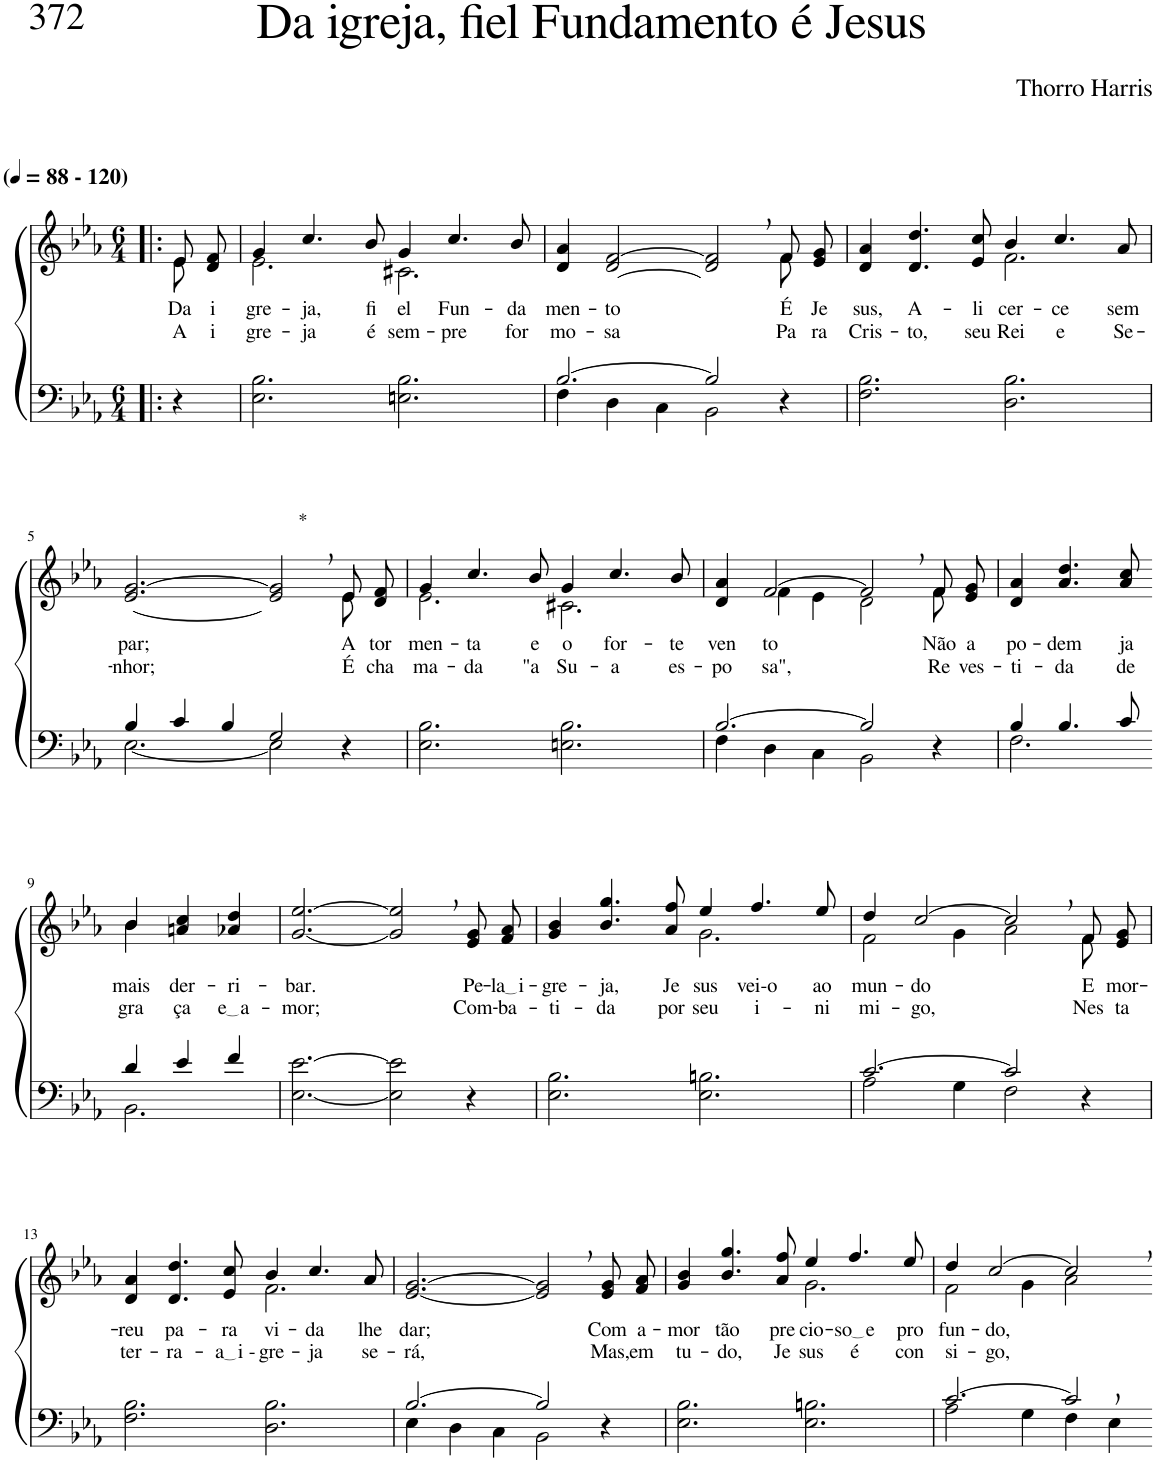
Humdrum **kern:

**kern	**kern	**text	**text
*part2	*part1	*part1	*part1
*staff2	*staff1	*staff1	*staff1
*I"Parte III e IV	*I"Parte I e II	*	*
*clefF4	*clefG2	*	*
*Trd2c3	*Trd2c3	*	*
*k[b-e-a-]	*k[b-e-a-]	*	*
*M6/4	*M6/4	*	*
*MM88	*MM88	*	*
=1!|:	=1!|:	=1!|:	=1!|:
*	*^	*	*
!	!LO:TX:a:B:t=(	!	!	!
!	!LO:TX:a:B:t=- 120)	!	!	!
!	!	!	!LO:LY:b	!LO:LY:b
4r	8e-/L	8e-\	Da	A
!	!	!	!LO:LY:b	!LO:LY:b
.	8d/ 8f/J	8ryy	i-	i-
=2	=2	=2	=2	=2
!	!	!	!LO:LY:b	!LO:LY:b
2.E-\ 2.B-\	4g/	2.e-\	-gre-	-gre-
!	!	!	!LO:LY:b	!LO:LY:b
.	4.cc/	.	-ja,	-ja
!	!	!	!LO:LY:b	!LO:LY:b
.	8b-/	.	fi-	é
!	!	!	!LO:LY:b	!LO:LY:b
2.En\ 2.B-\	4g/	2.c#X\	-el	sem-
!	!	!	!LO:LY:b	!LO:LY:b
.	4.cc/	.	Fun-	-pre
!	!	!	!LO:LY:b	!LO:LY:b
.	8b-/	.	-da-	for-
=3	=3	=3	=3	=3
*^	*	*	*	*
!	!	!	!	!LO:LY:b	!LO:LY:b
[2.B-/	4F\	1ryy	4d/ 4a-/	-men-	-mo-
!	!	!	!	!LO:LY:b	!LO:LY:b
.	4D\	.	[2d/ [2f/	-to	-sa
.	4C\	.	.	.	.
2B-/]	2BB-\	.	2d/] 2f/]	.	.
.	.	4ryy	.	.	.
!	!	!	!	!LO:LY:b	!LO:LY:b
4r	4ryy	8f\	8f/L	É	Pa-
!	!	!	!	!LO:LY:b	!LO:LY:b
.	.	8ryy	8e-/ 8g/J	Je-	-ra
*v	*v	*	*	*	*
=4	=4	=4	=4	=4
!	!	!	!LO:LY:b	!LO:LY:b
2.F\ 2.B-\	4d/ 4a-/	2.ryy	-sus,	Cris-
!	!	!	!LO:LY:b	!LO:LY:b
.	4.d/ 4.dd/	.	A-	-to,
!	!	!	!LO:LY:b	!LO:LY:b
.	8e-/ 8cc/	.	-li-	seu
!	!	!	!LO:LY:b	!LO:LY:b
2.D\ 2.B-\	4b-/	2.f\	-cer-	Rei
!	!	!	!LO:LY:b	!LO:LY:b
.	4.cc/	.	-ce	e
!	!	!	!LO:LY:b	!LO:LY:b
.	8a-/	.	sem	Se-
!!LO:LB:g=z	!!
=5	=5	=5	=5	=5
*^	*	*	*	*
!	!	!	!	!LO:LY:b	!LO:LY:b
4B-/	[2.E-\	[2.e-/ [2.g/	4ryy	par;	-nhor;
*	*	*v	*v	*	*
4c/	.	.	.	.
4B-/	.	.	.	.
!	!	!LO:TX:a:t=*	!	!
2G/	2E-\]	2e-/], 2g/],	.	.
*	*	*^	*	*
!	!	!	!	!LO:LY:b	!LO:LY:b
4r	4ryy	8e-/L	8e-\	A	É
!	!	!	!	!LO:LY:b	!LO:LY:b
.	.	8d/ 8f/J	8ryy	tor-	cha-
*v	*v	*	*	*	*
=6	=6	=6	=6	=6
!	!	!	!LO:LY:b	!LO:LY:b
2.E-\ 2.B-\	4g/	2.e-\	-men-	-ma-
!	!	!	!LO:LY:b	!LO:LY:b
.	4.cc/	.	-ta	-da
!	!	!	!LO:LY:b	!LO:LY:b
.	8b-/	.	e	"a
!	!	!	!LO:LY:b	!LO:LY:b
2.En\ 2.B-\	4g/	2.c#X\	o	Su-
!	!	!	!LO:LY:b	!LO:LY:b
.	4.cc/	.	for-	-a
!	!	!	!LO:LY:b	!LO:LY:b
.	8b-/	.	-te	es-
=7	=7	=7	=7	=7
*^	*	*	*	*
!	!	!	!	!LO:LY:b	!LO:LY:b
[2.B-/	4F\	4d/ 4a-/	4ryy	ven-	-po-
!	!	!	!	!LO:LY:b	!LO:LY:b
.	4D\	[2f/	4f\	-to	-sa",
.	4C\	.	4e-\	.	.
2B-/]	2BB-\	2f,/]	2d\	.	.
!	!	!	!	!LO:LY:b	!LO:LY:b
4r	4ryy	8f/L	8f\	Não	Re-
!	!	!	!	!LO:LY:b	!LO:LY:b
.	.	8e-/ 8g/J	8ryy	a	-ves-
=8	=8	=8	=8	=8	=8
!	!	!	!	!LO:LY:b	!LO:LY:b
*	*	*v	*v	*	*
4B-/	2.F\	4d/ 4a-/	po-	-ti-
!	!	!	!LO:LY:b	!LO:LY:b
4.B-/	.	4.a-/ 4.dd/	-dem	-da
!	!	!	!LO:LY:b	!LO:LY:b
8c/	.	8a-/ 8cc/	ja-	de
!!LO:LB:g=z
=9-	=9-	=9-	=9-	=9-
*	*	*^	*	*
!	!	!	!	!LO:LY:b	!LO:LY:b
4d/	2.BB-\	4b-/	4b-\	-mais	gra-
!	!	!	!	!LO:LY:b	!LO:LY:b
4e-/	.	4an/ 4cc/	2ryy	der-	-ça
!	!	!	!	!LO:LY:b	!LO:LY:b
4f/	.	4a-X/ 4dd/	.	-ri-	e a
*v	*v	*	*	*	*
*	*v	*v	*	*
=10	=10	=10	=10
!	!	!LO:LY:b	!LO:LY:b
[2.E-\ [2.e-\	[2.g/ [2.ee-/	-bar.	-mor;
2E-\] 2e-\]	2g/], 2ee-/],	.	.
!	!	!LO:LY:b	!LO:LY:b
4r	8e-/ 8g/L	Pe-	Com-
!	!	!LO:LY:b	!LO:LY:b
.	8f/ 8a-/J	la i	-ba-
=11	=11	=11	=11
!	!	!LO:LY:b	!LO:LY:b
*	*^	*	*
2.E-\ 2.B-\	4g/ 4b-/	2.ryy	-gre-	-ti-
!	!	!	!LO:LY:b	!LO:LY:b
.	4.b-/ 4.gg/	.	-ja,	-da
!	!	!	!LO:LY:b	!LO:LY:b
.	8a-/ 8ff/	.	Je-	por
!	!	!	!LO:LY:b	!LO:LY:b
2.E-\ 2.Bn\	4ee-/	2.g\	-sus	seu
!	!	!	!LO:LY:b	!LO:LY:b
.	4.ff/	.	vei-o	i-
!	!	!	!LO:LY:b	!LO:LY:b
.	8ee-/	.	ao	-ni-
=12	=12	=12	=12	=12
*^	*	*	*	*
!	!	!	!	!LO:LY:b	!LO:LY:b
[2.c/	2A-\	4dd/	2f\	mun-	-mi-
!	!	!	!	!LO:LY:b	!LO:LY:b
.	.	[2cc/	.	-do	-go,
.	4G\	.	4g\	.	.
2c/]	2F\	2cc,/]	2a-\	.	.
!	!	!	!	!LO:LY:b	!LO:LY:b
4r	4ryy	8f/L	8f\	E	Nes-
!	!	!	!	!LO:LY:b	!LO:LY:b
.	.	8e-/ 8g/J	8ryy	mor-	-ta
*v	*v	*	*	*	*
!!LO:LB:g=z	!!
=13	=13	=13	=13	=13
!	!	!	!LO:LY:b	!LO:LY:b
2.F\ 2.B-\	4d/ 4a-/	2.ryy	-reu	ter-
!	!	!	!LO:LY:b	!LO:LY:b
.	4.d/ 4.dd/	.	pa-	-ra-
!	!	!	!LO:LY:b	!LO:LY:b
.	8e-/ 8cc/	.	-ra	a i -
!	!	!	!LO:LY:b	!LO:LY:b
2.D\ 2.B-\	4b-/	2.f\	vi-	-gre-
!	!	!	!LO:LY:b	!LO:LY:b
.	4.cc/	.	-da	-ja
!	!	!	!LO:LY:b	!LO:LY:b
.	8a-/	.	lhe	se-
*	*v	*v	*	*
=14	=14	=14	=14
*^	*	*	*
!	!	!	!LO:LY:b	!LO:LY:b
[2.B-/	4E-\	[2.e-/ [2.g/	dar;	-rá,
.	4D\	.	.	.
.	4C\	.	.	.
2B-/]	2BB-\	2e-/], 2g/],	.	.
!	!	!	!LO:LY:b	!LO:LY:b
4r	4ryy	8e-/ 8g/L	Com	Mas,
!	!	!	!LO:LY:b	!LO:LY:b
.	.	8f/ 8a-/J	a-	em
*v	*v	*	*	*
=15	=15	=15	=15
!	!	!LO:LY:b	!LO:LY:b
*	*^	*	*
2.E-\ 2.B-\	4g/ 4b-/	2.ryy	-mor	tu-
!	!	!	!LO:LY:b	!LO:LY:b
.	4.b-/ 4.gg/	.	tão	-do,
!	!	!	!LO:LY:b	!LO:LY:b
.	8a-/ 8ff/	.	pre-	Je-
!	!	!	!LO:LY:b	!LO:LY:b
2.E-\ 2.Bn\	4ee-/	2.g\	-cio-	-sus
!	!	!	!LO:LY:b	!LO:LY:b
.	4.ff/	.	so e	é
!	!	!	!LO:LY:b	!LO:LY:b
.	8ee-/	.	pro-	con-
=16	=16	=16	=16	=16
*^	*	*	*	*
!	!	!	!	!LO:LY:b	!LO:LY:b
[2.c/	2A-\	4dd/	2f\	-fun-	-si-
!	!	!	!	!LO:LY:b	!LO:LY:b
.	.	[2cc/	.	-do,	-go,
.	4G\	.	4g\	.	.
2c,/]	4F\	2cc,/]	2a-\	.	.
.	4E-\	.	.	.	.
*v	*v	*	*	*	*
*	*v	*v	*	*
=-	=-	=-	=-
*-	*-	*-	*-
